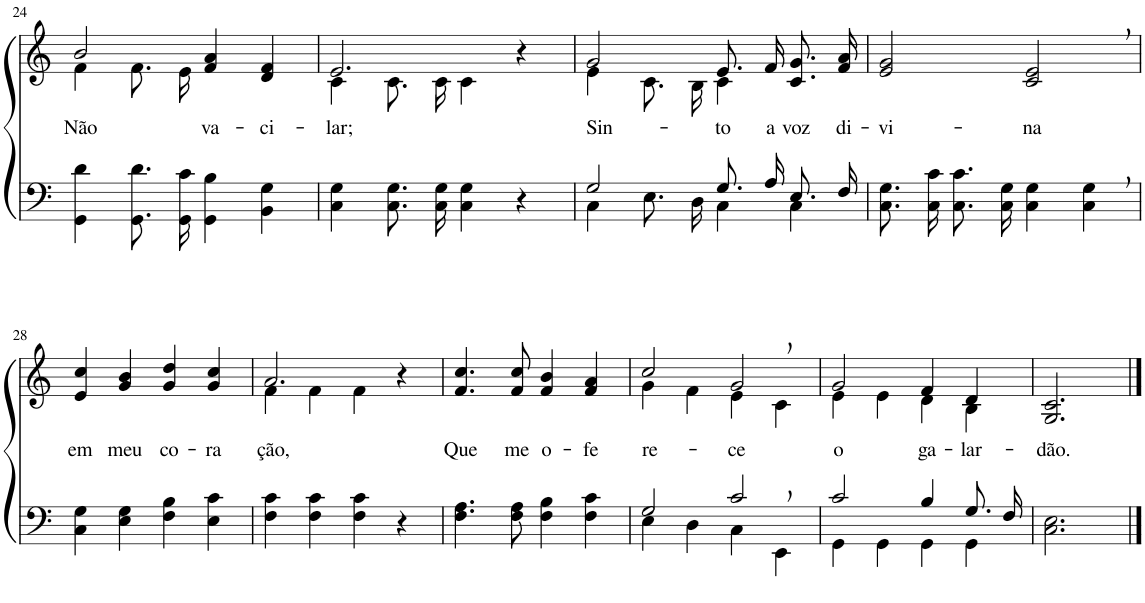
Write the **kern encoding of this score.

**kern	**kern	**text
*part2	*part1	*part1
*staff2	*staff1	*staff1
*I"Parte III e IV	*I"Parte I e II	*
!!LO:PB:g=z
*clefF4	*clefG2	*
*Trd-1c-2	*Trd-1c-2	*
*k[]	*k[]	*
*M4/4	*M4/4	*
=24	=24	=24
!	!	!LO:LY:b
*	*^	*
4GG\ 4d\	2b/	4f\	Não
8.GG\ 8.d\L	.	8.f\L	.
16GG\ 16c\Jk	.	16e\Jk	.
!	!	!	!LO:LY:b
4GG\ 4B\	4f/ 4a/	2ryy	va-
!	!	!	!LO:LY:b
4BB\ 4G\	4d/ 4f/	.	-ci-
=25	=25	=25	=25
!	!	!	!LO:LY:b
4C\ 4G\	2.e/	4c\	-lar;
8.C\ 8.G\L	.	8.c\L	.
16C\ 16G\Jk	.	16c\Jk	.
4C\ 4G\	.	4c\	.
4r	4r	4ryy	.
=26	=26	=26	=26
*^	*	*	*
!	!	!	!	!LO:LY:b
2G/	4C\	2g/	4e\	Sin-
.	8.E\L	.	8.c\L	.
.	16D\Jk	.	16B\Jk	.
!	!	!	!	!LO:LY:b
8.G/L	4C\	8.e/L	4c\	to
!	!	!	!	!LO:LY:b
16A/Jk	.	16f/Jk	.	a
!	!	!	!	!LO:LY:b
8.E/L	4C\	8.c/ 8.g/L	4ryy	voz
!	!	!	!	!LO:LY:b
16F/Jk	.	16f/ 16a/Jk	.	di-
*v	*v	*	*	*
*	*v	*v	*
=27	=27	=27
!	!	!LO:LY:b
8.C\ 8.G\L	2e/ 2g/	-vi-
16C\ 16c\Jk	.	.
8.C\ 8.c\L	.	.
16C\ 16G\Jk	.	.
!	!	!LO:LY:b
4C\ 4G\	2c/, 2e/,	-na
4C\, 4G\,	.	.
!!LO:LB:g=z
=28	=28	=28
!	!	!LO:LY:b
4C\ 4G\	4e/ 4cc/	em
!	!	!LO:LY:b
4E\ 4G\	4g/ 4b/	meu
!	!	!LO:LY:b
4F\ 4B\	4g/ 4dd/	co-
!	!	!LO:LY:b
4E\ 4c\	4g/ 4cc/	-ra-
=29	=29	=29
*	*^	*
!	!	!	!LO:LY:b
4F\ 4c\	2.a/	4f\	-ção,
4F\ 4c\	.	4f\	.
4F\ 4c\	.	4f\	.
4r	4r	4ryy	.
=30	=30	=30	=30
!	!	!	!LO:LY:b
*	*v	*v	*
4.F\ 4.A\	4.f/ 4.cc/	Que
!	!	!LO:LY:b
8F\ 8A\	8f/ 8cc/	me
!	!	!LO:LY:b
4F\ 4B\	4f/ 4b/	o-
!	!	!LO:LY:b
4F\ 4c\	4f/ 4a/	-fe-
=31	=31	=31
*^	*^	*
!	!	!	!	!LO:LY:b
2G/	4E\	2cc/	4g\	-re-
.	4D\	.	4f\	.
!	!	!	!	!LO:LY:b
2c,/	4C\	2g,/	4e\	-ce
.	4EE\	.	4c\	.
=32	=32	=32	=32	=32
!	!	!	!	!LO:LY:b
2c/	4GG\	2g/	4e\	o
.	4GG\	.	4e\	.
!	!	!	!	!LO:LY:b
4B/	4GG\	4f/	4d\	ga-
!	!	!	!	!LO:LY:b
8.G/L	4GG\	4d/	4B\	-lar-
16F/Jk	.	.	.	.
*v	*v	*	*	*
*	*v	*v	*
=33	=33	=33
!	!	!LO:LY:b
2.C\ 2.E\	2.G/ 2.c/	-dão.
==	==	==
*-	*-	*-
